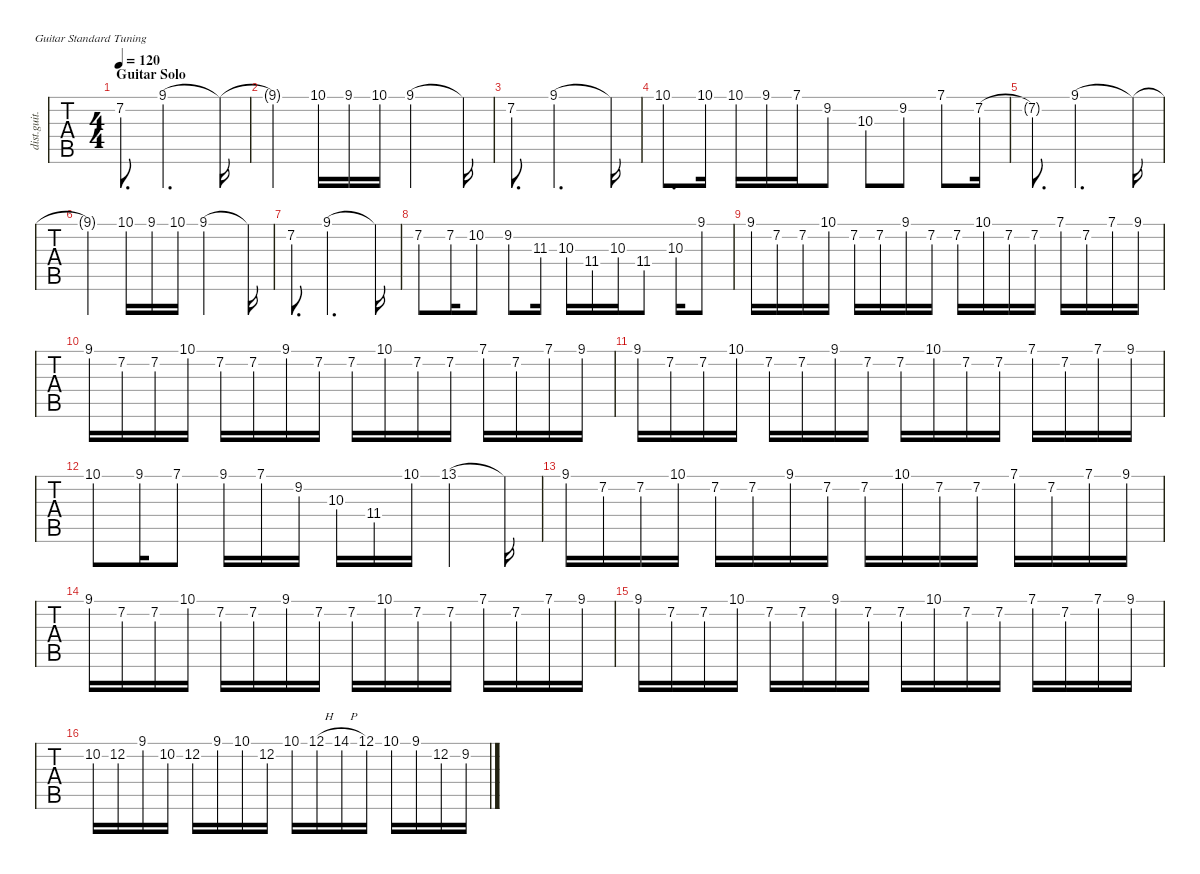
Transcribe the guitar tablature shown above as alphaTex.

\defaultSystemsLayout 4
\hideDynamics
\bracketExtendMode nobrackets
\track ("Lead Guitar 2" "dist.guit.") {instrument distortionguitar}
\staff {tabs}
\tuning (E4 B3 G3 D3 A2 E2)
\ts (4 4)
\section ("" "Guitar Solo")
\tempo 120
\clef g2
\ks c
7.2{acc #}.8{d dy f instrument overdrivenguitar} 9.1{acc #}.2{d} 9.1{t acc #}.16 |
9.1{t acc #}.4 10.1.16 9.1{acc #}.16 10.1.16 9.1{acc #}.2 9.1{t acc #}.16 |
7.2{acc #}.8{d} 9.1{acc #}.2{d} 9.1{t acc #}.16 |
10.1.8{d} 10.1.16 10.1.16 9.1{acc #}.16 7.1.16 9.2{acc #}.8 10.3.8 9.2{acc #}.8 7.1.8 7.2{acc #}.16 |
7.2{t acc #}.8{d} 9.1{acc #}.2{d} 9.1{t acc #}.16 |
9.1{t acc #}.4 10.1.16 9.1{acc #}.16 10.1.16 9.1{acc #}.2 9.1{t acc #}.16 |
7.2{acc #}.8{d} 9.1{acc #}.2{d} 9.1{t acc #}.16 |
7.2{acc #}.8 7.2{acc #}.16 10.2.8 9.2{acc #}.8 11.3{acc #}.16 10.3.16 11.4{acc #}.16 10.3.16 11.4{acc #}.8 10.3.16 9.1{acc #}.8 |
9.1{acc #}.16 7.2{acc #}.16 7.2{acc #}.16 10.1.16 7.2{acc #}.16 7.2{acc #}.16 9.1{acc #}.16 7.2{acc #}.16 7.2{acc #}.16 10.1.16 7.2{acc #}.16 7.2{acc #}.16 7.1.16 7.2{acc #}.16 7.1.16 9.1{acc #}.16 |
9.1{acc #}.16 7.2{acc #}.16 7.2{acc #}.16 10.1.16 7.2{acc #}.16 7.2{acc #}.16 9.1{acc #}.16 7.2{acc #}.16 7.2{acc #}.16 10.1.16 7.2{acc #}.16 7.2{acc #}.16 7.1.16 7.2{acc #}.16 7.1.16 9.1{acc #}.16 |
9.1{acc #}.16 7.2{acc #}.16 7.2{acc #}.16 10.1.16 7.2{acc #}.16 7.2{acc #}.16 9.1{acc #}.16 7.2{acc #}.16 7.2{acc #}.16 10.1.16 7.2{acc #}.16 7.2{acc #}.16 7.1.16 7.2{acc #}.16 7.1.16 9.1{acc #}.16 |
10.1.8 9.1{acc #}.16 7.1.8 9.1{acc #}.16 7.1.16 9.2{acc #}.16 10.3.16 11.4{acc #}.16 10.1.16 13.1.4 13.1{t}.16 |
9.1{acc #}.16 7.2{acc #}.16 7.2{acc #}.16 10.1.16 7.2{acc #}.16 7.2{acc #}.16 9.1{acc #}.16 7.2{acc #}.16 7.2{acc #}.16 10.1.16 7.2{acc #}.16 7.2{acc #}.16 7.1.16 7.2{acc #}.16 7.1.16 9.1{acc #}.16 |
9.1{acc #}.16 7.2{acc #}.16 7.2{acc #}.16 10.1.16 7.2{acc #}.16 7.2{acc #}.16 9.1{acc #}.16 7.2{acc #}.16 7.2{acc #}.16 10.1.16 7.2{acc #}.16 7.2{acc #}.16 7.1.16 7.2{acc #}.16 7.1.16 9.1{acc #}.16 |
9.1{acc #}.16 7.2{acc #}.16 7.2{acc #}.16 10.1.16 7.2{acc #}.16 7.2{acc #}.16 9.1{acc #}.16 7.2{acc #}.16 7.2{acc #}.16 10.1.16 7.2{acc #}.16 7.2{acc #}.16 7.1.16 7.2{acc #}.16 7.1.16 9.1{acc #}.16 |
10.2.16 12.2.16 9.1{acc #}.16 10.2.16 12.2.16 9.1{acc #}.16 10.1.16 12.2.16 10.1.16 12.1{h}.16 14.1{h acc #}.16 12.1.16 10.1.16 9.1{acc #}.16 12.2.16 9.2{acc #}.16
